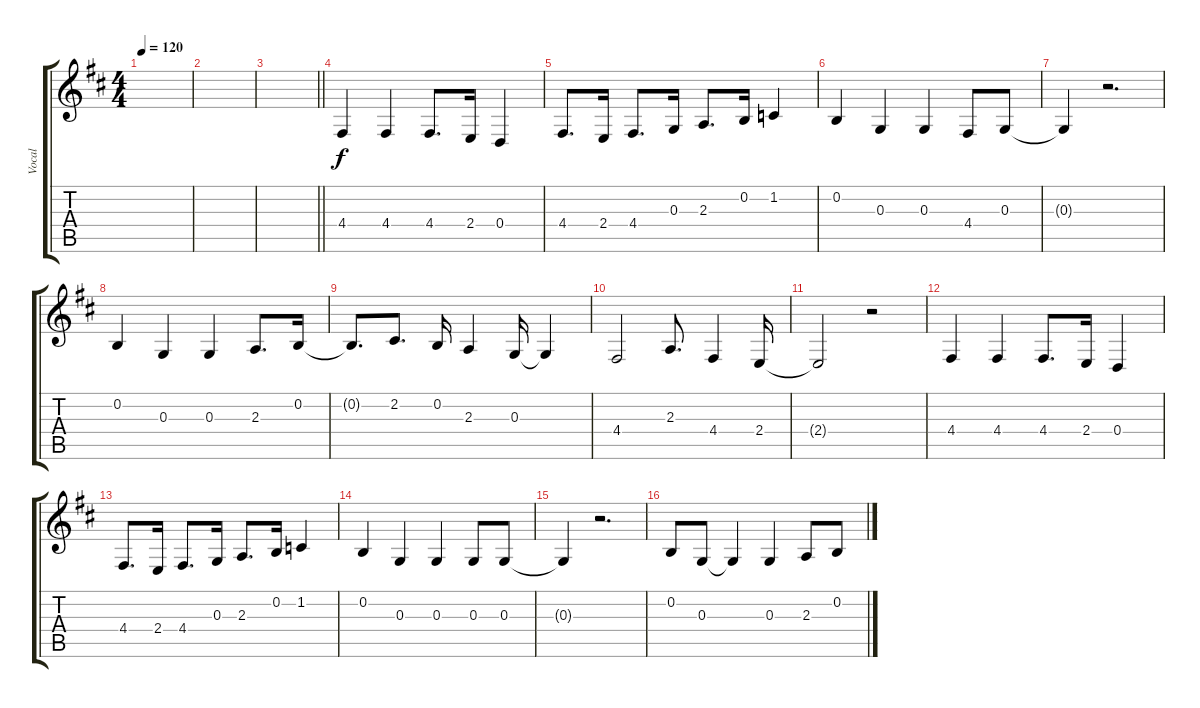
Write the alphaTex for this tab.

\track ("Vocal" "Vocal") {instrument altosax}
\staff {score tabs}
\tuning (E4 B3 G3 D3 A2 E2) {hide}
\ts (4 4)
\tempo 120
\clef g2
\ks d
|
|
\barLineRight lightlight
|
4.4.4 4.4.4 4.4.8{d} 2.4.16 0.4.4 |
4.4.8{d} 2.4.16 4.4.8{d} 0.3.16 2.3.8{d} 0.2.16 1.2.4 |
0.2.4 0.3.4 0.3.4 4.4.8 0.3.8 |
0.3{t}.4 r.2{d} |
0.2.4 0.3.4 0.3.4 2.3.8{d} 0.2.16 |
0.2{t}.8{d} 2.2.8{d} 0.2.16 2.3.4 0.3.16 0.3{t}.4 |
4.4.2 2.3.8{d} 4.4.4 2.4.16 |
2.4{t}.2 r.2 |
4.4.4 4.4.4 4.4.8{d} 2.4.16 0.4.4 |
4.4.8{d} 2.4.16 4.4.8{d} 0.3.16 2.3.8{d} 0.2.16 1.2.4 |
0.2.4 0.3.4 0.3.4 0.3.8 0.3.8 |
0.3{t}.4 r.2{d} |
0.2.8 0.3.8 0.3{t}.4 0.3.4 2.3.8 0.2.8
